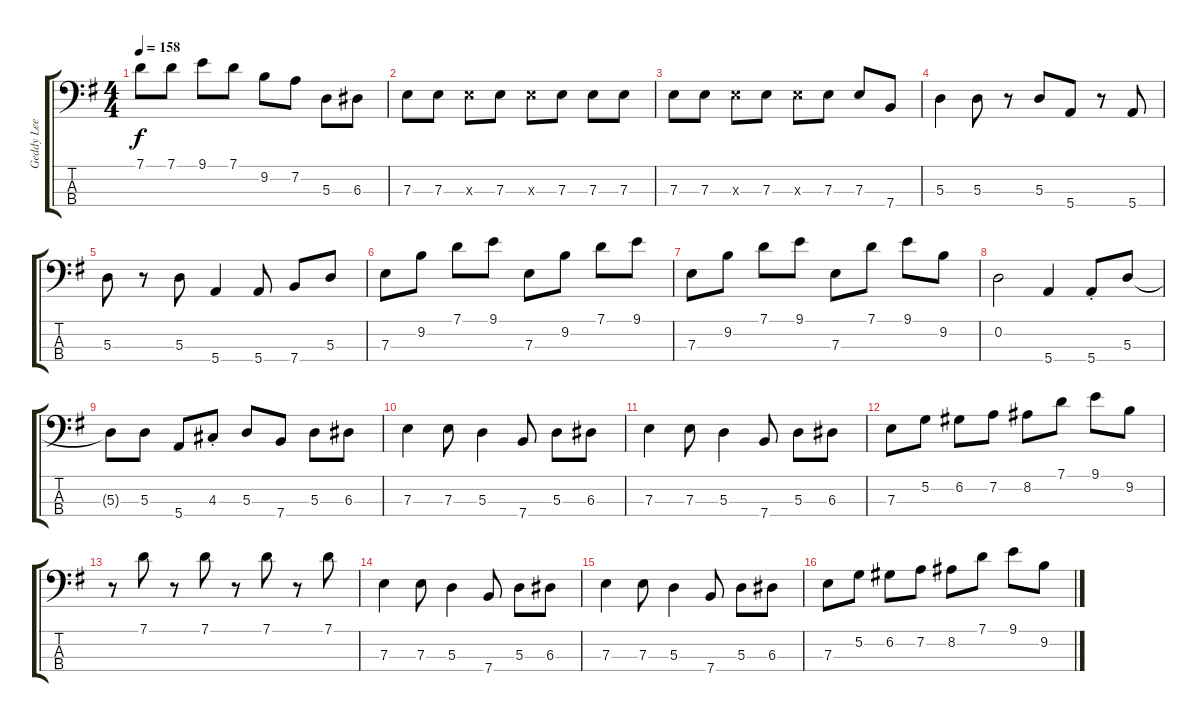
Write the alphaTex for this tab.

\track ("Geddy Lee (bass)" "Geddy Lee ") {instrument electricbassfinger}
\staff {score tabs}
\tuning (G2 D2 A1 E1) {hide}
\ts (4 4)
\tempo 158
\clef f4
\ks eminor
7.1{t}.8{dy f} 7.1.8 9.1.8 7.1.8 9.2.8 7.2.8 5.3.8 6.3.8 |
7.3.8 7.3.8 7.3{x}.8 7.3.8 7.3{x}.8 7.3.8 7.3.8 7.3.8 |
7.3.8 7.3.8 7.3{x}.8 7.3.8 7.3{x}.8 7.3.8 7.3.8 7.4.8 |
5.3.4 5.3.8 r.8 5.3.8 5.4.8 r.8 5.4.8 |
5.3.8 r.8 5.3.8 5.4.4 5.4.8 7.4.8 5.3.8 |
7.3.8 9.2.8 7.1.8 9.1.8 7.3.8 9.2.8 7.1.8 9.1.8 |
7.3.8 9.2.8 7.1.8 9.1.8 7.3.8 7.1.8 9.1.8 9.2.8 |
0.2.2 5.4.4 5.4{st}.8 5.3.8 |
5.3{t}.8 5.3.8 5.4.8 4.3{st}.8 5.3.8 7.4.8 5.3.8 6.3.8 |
7.3.4 7.3.8 5.3.4 7.4.8 5.3.8 6.3.8 |
7.3.4 7.3.8 5.3.4 7.4.8 5.3.8 6.3.8 |
7.3.8 5.2.8 6.2.8 7.2.8 8.2.8 7.1.8 9.1.8 9.2.8 |
r.8 7.1.8 r.8 7.1.8 r.8 7.1.8 r.8 7.1.8 |
7.3.4 7.3.8 5.3.4 7.4.8 5.3.8 6.3.8 |
7.3.4 7.3.8 5.3.4 7.4.8 5.3.8 6.3.8 |
7.3.8 5.2.8 6.2.8 7.2.8 8.2.8 7.1.8 9.1.8 9.2.8
